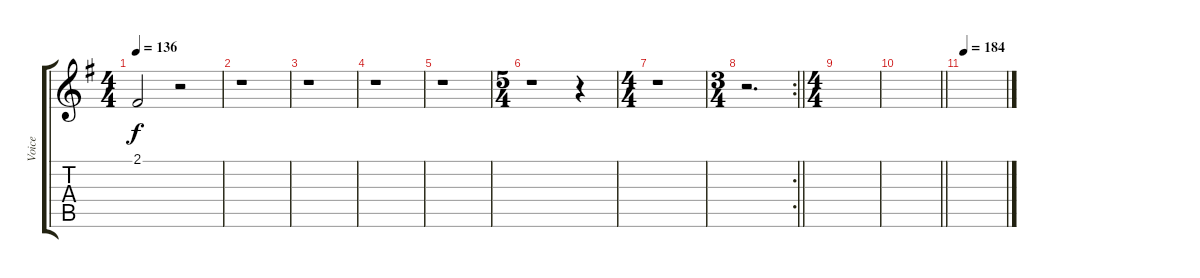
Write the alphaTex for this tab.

\track ("Voice" "Voice") {instrument lead6voice}
\staff {score tabs}
\tuning (E4 B3 G3 D3 A2 E2) {hide}
\ts (4 4)
\tempo 136
\clef g2
\ks eminor
2.1.2{dy f} r.2 |
r.1 |
r.1 |
r.1 |
r.1 |
\ts (5 4)
r.1 r.4 |
\ts (4 4)
r.1 |
\rc 2
\ts (3 4)
\barLineRight lightlight
r.2{d} |
\ts (4 4)
|
\barLineRight lightlight
|
\tempo 184
